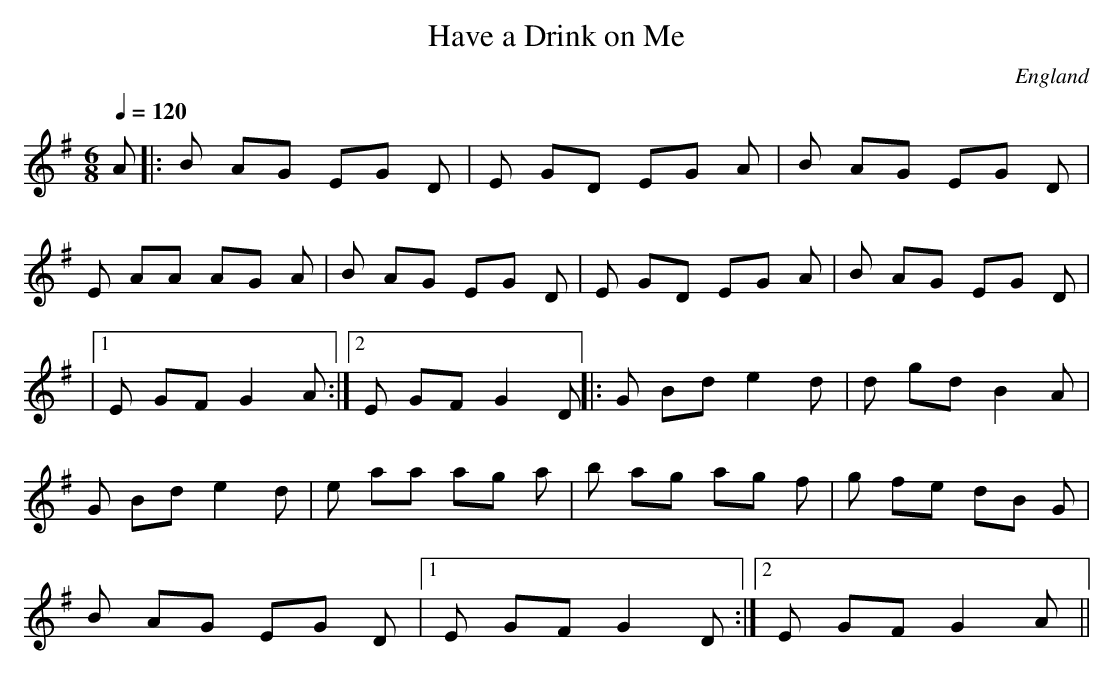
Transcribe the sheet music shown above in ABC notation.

X:1
T:Have a Drink on Me
O:England
M:6/8
L:1/8
Q:1/4=120
K:G
V:1
A |:B AG EG D|E GD EG A|B AG EG D|
E AA AG A|B AG EG D|E GD EG A|B AG EG D|
|1 E GF G2 A:|2 E GF G2 D|| |:G Bd e2 d|d gd B2 A|
G Bd e2 d|e aa ag a|b ag ag f|g fe dB G|
B AG EG D|1 E GF G2 D:|2 E GF G2 A||
